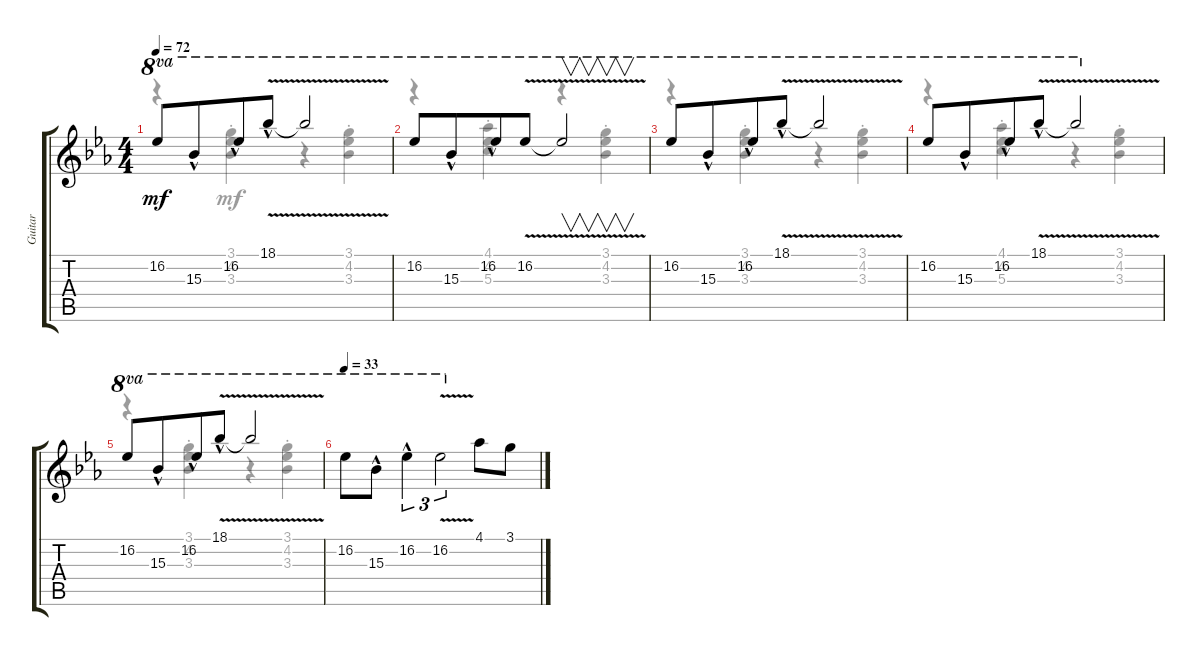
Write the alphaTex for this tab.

\track ("Guitar " "Guitar ") {instrument electricguitarjazz}
\staff {score tabs}
\tuning (E4 B3 G3 D3 A2 E2) {hide}
\voice
\ts (4 4)
\tempo 72
\clef g2
\ks eb
16.2.8{ot 8va dy mf} 15.3{hac}.8{ot 8va beam merge} 16.2{hac}.8{ot 8va} 18.1{v hac}.8{ot 8va} 18.1{t}.2{ot 8va} |
16.2.8{ot 8va} 15.3{hac}.8{ot 8va beam merge} 16.2{hac}.8{ot 8va} 16.2{v}.8{ot 8va} 16.2{t}.2{v ot 8va} |
16.2.8{ot 8va} 15.3{hac}.8{ot 8va beam merge} 16.2{hac}.8{ot 8va} 18.1{v hac}.8{ot 8va} 18.1{t}.2{ot 8va} |
16.2.8{ot 8va} 15.3{hac}.8{ot 8va beam merge} 16.2{hac}.8{ot 8va} 18.1{v hac}.8{ot 8va} 18.1{t}.2{ot 8va} |
16.2.8{ot 8va} 15.3{hac}.8{ot 8va beam merge} 16.2{hac}.8{ot 8va} 18.1{v hac}.8{ot 8va} 18.1{t}.2{ot 8va} |
\tempo 33
16.2.8{ot 8va} 15.3{hac}.8{ot 8va beam merge} 16.2{hac}.4{tu (3 2) ot 8va} 16.2{v}.2{tu (3 2) ot 8va} 4.1.8 3.1.8
\voice
\clef g2
\ottava regular
\simile none
\ks eb
r.4{dy mf} (3.1{st} 4.2{st} 3.3{st}).4 r.4 (3.1{st} 4.2{st} 3.3{st}).4 |
r.4 (4.1{st} 4.2{st} 5.3{st}).4 r.4 (3.1{st} 4.2{st} 3.3{st}).4 |
r.4 (3.1{st} 4.2{st} 3.3{st}).4 r.4 (3.1{st} 4.2{st} 3.3{st}).4 |
r.4 (4.1{st} 4.2{st} 5.3{st}).4 r.4 (3.1{st} 4.2{st} 3.3{st}).4 |
r.4 (3.1{st} 4.2{st} 3.3{st}).4 r.4 (3.1{st} 4.2{st} 3.3{st}).4 |
